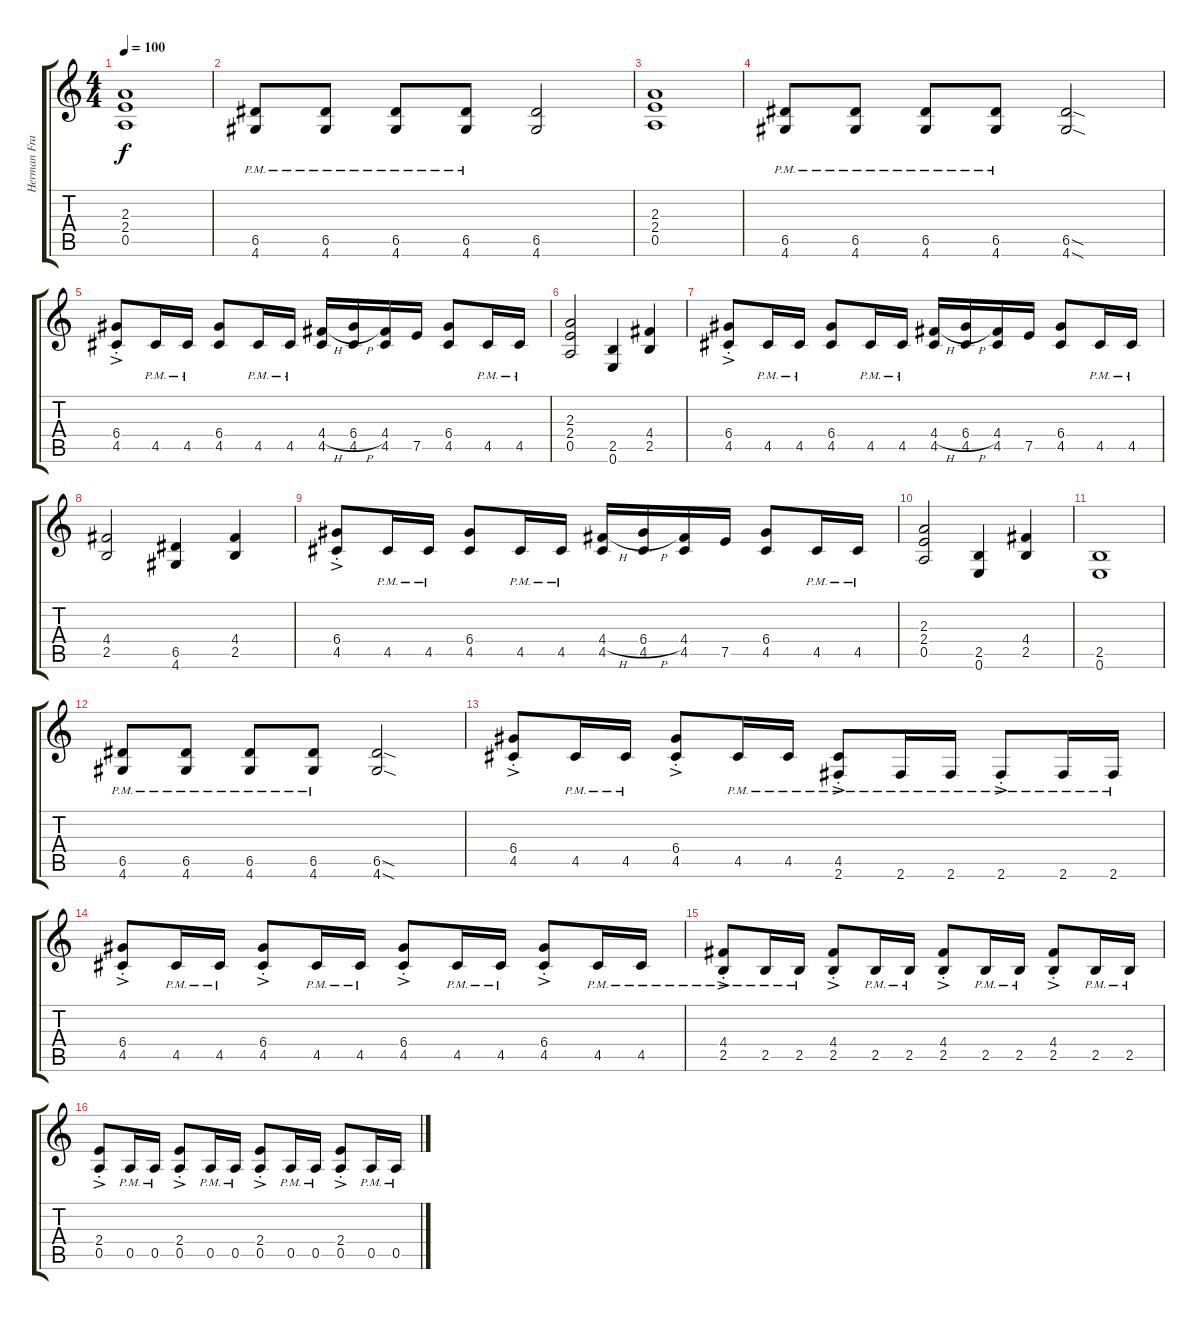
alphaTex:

\track ("Herman Frank" "Herman Fra") {instrument distortionguitar}
\staff {score tabs}
\tuning (E4 B3 G3 D3 A2 E2) {hide}
\ts (4 4)
\tempo 100
\clef g2
\ks c
(2.3 2.4 0.5).1{dy f} |
(6.5{pm} 4.6{pm}).8 (6.5{pm} 4.6{pm}).8 (6.5{pm} 4.6{pm}).8 (6.5{pm} 4.6{pm}).8 (6.5 4.6).2 |
(2.3 2.4 0.5).1 |
(6.5{pm} 4.6{pm}).8 (6.5{pm} 4.6{pm}).8 (6.5{pm} 4.6{pm}).8 (6.5{pm} 4.6{pm}).8 (6.5{sod} 4.6{sod}).2 |
(6.4{ac st} 4.5).8 4.5{pm}.16 4.5{pm}.16 (6.4 4.5).8 4.5{pm}.16 4.5{pm}.16 (4.4{h} 4.5).16 (6.4{h} 4.5).16 (4.4 4.5).16 7.5.16 (6.4 4.5).8 4.5{pm}.16 4.5{pm}.16 |
(2.3 2.4 0.5).2 (2.5 0.6).4 (4.4 2.5).4 |
(6.4{ac st} 4.5).8 4.5{pm}.16 4.5{pm}.16 (6.4 4.5).8 4.5{pm}.16 4.5{pm}.16 (4.4{h} 4.5).16 (6.4{h} 4.5).16 (4.4 4.5).16 7.5.16 (6.4 4.5).8 4.5{pm}.16 4.5{pm}.16 |
(4.4 2.5).2 (6.5 4.6).4 (4.4 2.5).4 |
(6.4{ac st} 4.5).8 4.5{pm}.16 4.5{pm}.16 (6.4 4.5).8 4.5{pm}.16 4.5{pm}.16 (4.4{h} 4.5).16 (6.4{h} 4.5).16 (4.4 4.5).16 7.5.16 (6.4 4.5).8 4.5{pm}.16 4.5{pm}.16 |
(2.3 2.4 0.5).2 (2.5 0.6).4 (4.4 2.5).4 |
(2.5 0.6).1 |
(6.5{pm} 4.6{pm}).8 (6.5{pm} 4.6{pm}).8 (6.5{pm} 4.6{pm}).8 (6.5{pm} 4.6{pm}).8 (6.5{sod} 4.6{sod}).2 |
(6.4{ac st} 4.5{ac st}).8 4.5{pm}.16 4.5{pm}.16 (6.4{ac st} 4.5{ac st}).8 4.5{pm}.16 4.5{pm}.16 (4.5{ac pm st} 2.6{ac pm st}).8 2.6{pm}.16 2.6{pm}.16 2.6{ac pm st}.8 2.6{pm}.16 2.6{pm}.16 |
(6.4{ac st} 4.5{ac st}).8 4.5{pm}.16 4.5{pm}.16 (6.4{ac st} 4.5{ac st}).8 4.5{pm}.16 4.5{pm}.16 (6.4{ac st} 4.5{ac st}).8 4.5{pm}.16 4.5{pm}.16 (6.4{ac st} 4.5{ac st}).8 4.5{pm}.16 4.5{pm}.16 |
(4.4{ac pm st} 2.5{ac pm st}).8 2.5{pm}.16 2.5{pm}.16 (4.4{ac st} 2.5{ac st}).8 2.5{pm}.16 2.5{pm}.16 (4.4{ac st} 2.5{ac st}).8 2.5{pm}.16 2.5{pm}.16 (4.4{ac st} 2.5{ac st}).8 2.5{pm}.16 2.5{pm}.16 |
(2.4{ac st} 0.5{ac st}).8 0.5{pm}.16 0.5{pm}.16 (2.4{ac st} 0.5{ac st}).8 0.5{pm}.16 0.5{pm}.16 (2.4{ac st} 0.5{ac st}).8 0.5{pm}.16 0.5{pm}.16 (2.4{ac st} 0.5{ac st}).8 0.5{pm}.16 0.5{pm}.16
